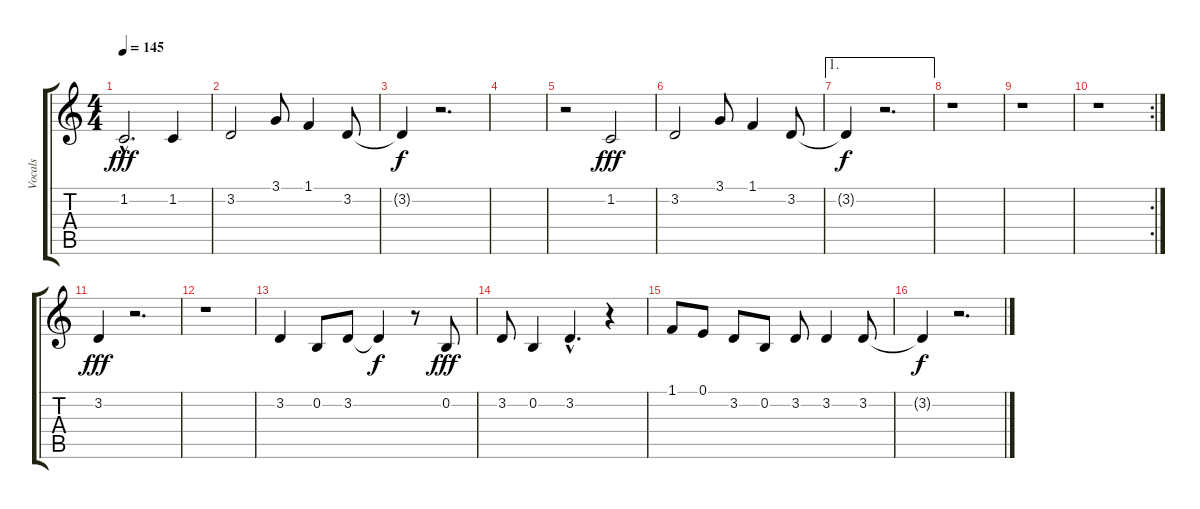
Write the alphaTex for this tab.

\track ("Vocals" "Vocals") {instrument lead2sawtooth}
\staff {score tabs}
\tuning (E4 B3 G3 D3 A2 E2) {hide}
\ts (4 4)
\tempo 145
\clef g2
\ks c
1.2{hac}.2{d dy fff} 1.2.4 |
3.2.2 3.1.8 1.1.4 3.2.8 |
3.2{t}.4{dy f} r.2{d} |
|
r.2 1.2.2{dy fff} |
3.2.2 3.1.8 1.1.4 3.2.8 |
\ae 1
3.2{t}.4{dy f} r.2{d} |
r.1 |
r.1 |
\rc 2
r.1 |
3.2.4{dy fff} r.2{d} |
r.1 |
3.2.4 0.2.8 3.2.8 3.2{t}.4{dy f} r.8 0.2.8{dy fff} |
3.2.8 0.2.4 3.2{hac}.4{d} r.4 |
1.1.8 0.1.8 3.2.8 0.2.8 3.2.8 3.2.4 3.2.8 |
3.2{t}.4{dy f} r.2{d}
